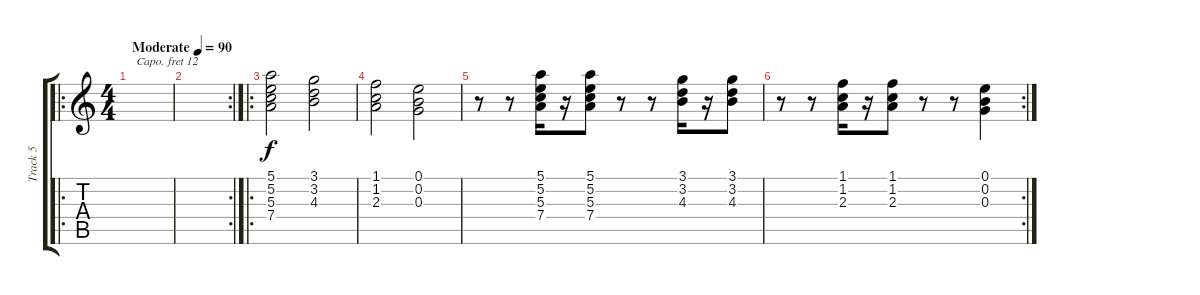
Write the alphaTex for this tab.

\track ("Track 5" "Track 5") {instrument harmonica}
\staff {score tabs}
\capo 12
\tuning (E4 B3 G3 D3 A2 E2) {hide}
\ro
\ts (4 4)
\tempo (90 "Moderate")
\clef g2
\ks c
|
\rc 2
|
\ro
(5.1 5.2 5.3 7.4).2 (3.1 3.2 4.3).2 |
(1.1 1.2 2.3).2 (0.1 0.2 0.3).2 |
r.8 r.8 (5.1 5.2 5.3 7.4).16 r.16 (5.1 5.2 5.3 7.4).8 r.8 r.8 (3.1 3.2 4.3).16 r.16 (3.1 3.2 4.3).8 |
\rc 2
r.8 r.8 (1.1 1.2 2.3).16 r.16 (1.1 1.2 2.3).8 r.8 r.8 (0.1 0.2 0.3).4
